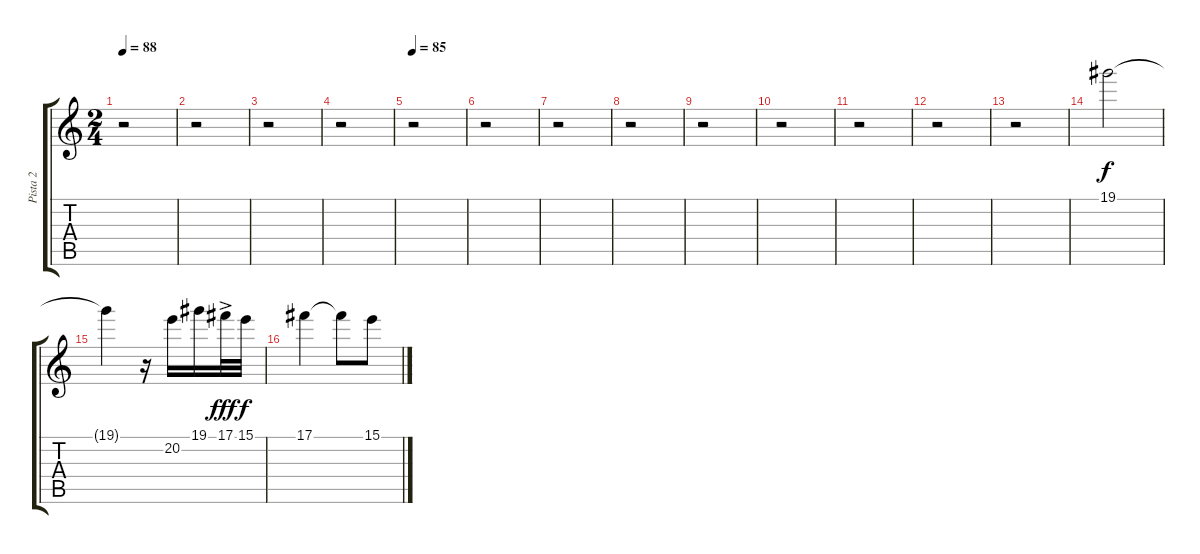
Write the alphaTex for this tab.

\track ("Pista 2" "Pista 2") {instrument overdrivenguitar}
\staff {score tabs}
\tuning (Db4 Ab3 E3 B2 Gb2 Db2) {hide}
\ts (2 4)
\tempo 88
\clef g2
\ks c
r.2{dy f} |
r.2 |
r.2 |
r.2 |
\tempo 85
r.2 |
r.2 |
r.2 |
r.2 |
r.2 |
r.2 |
r.2 |
r.2 |
r.2 |
19.1.2 |
19.1{t}.4 r.16 20.2.16 19.1.16 17.1{ac}.32{dy fff} 15.1.32{dy f} |
17.1.4 17.1{t}.8 15.1.8
